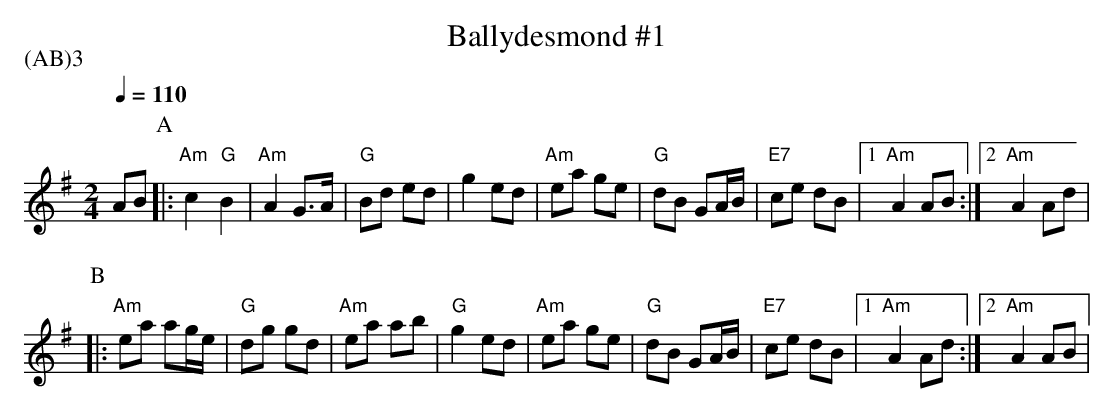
X:1
T:Ballydesmond #1
T:
P:(AB)3
M: 2/4
L: 1/8
Q:1/4=110
K: Ador
AB[P:A]|:"Am"c2 "G"B2|"Am"A2 G>A|"G"Bd ed|g2 ed|"Am"ea ge|"G"dB GA/2B/2|"E7"ce dB|1"Am"A2 AB:|2"Am"A2 Ad|
[P:B]|:"Am"ea ag/2e/2|"G"dg gd|"Am"ea ab|"G"g2 ed|"Am"ea ge|"G"dB GA/2B/2|"E7"ce dB|1"Am"A2 Ad:|2"Am"A2 AB |
